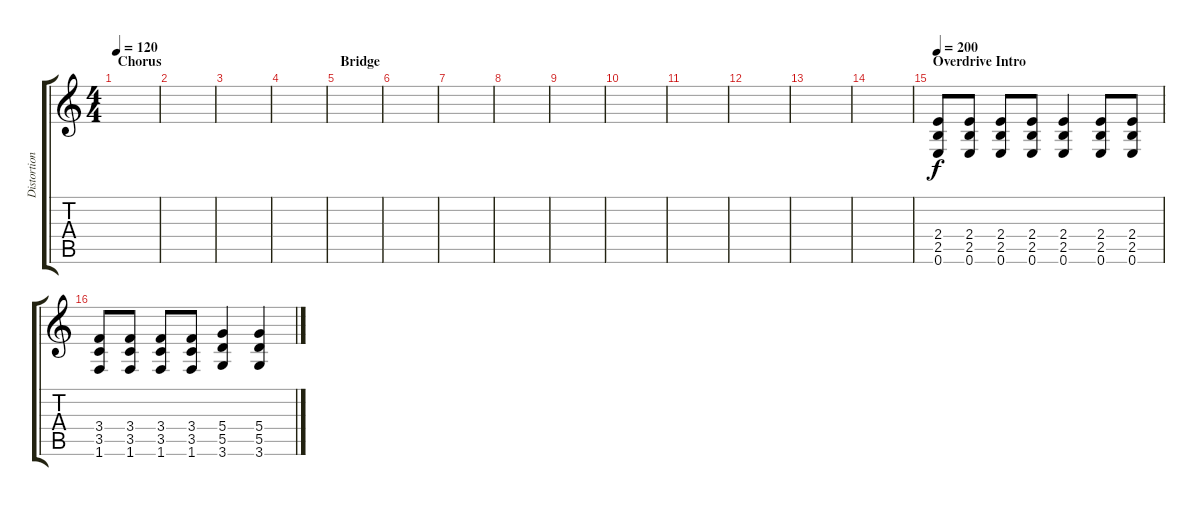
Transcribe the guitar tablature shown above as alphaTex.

\track ("Distortion Guitar" "Distortion") {instrument overdrivenguitar}
\staff {score tabs}
\tuning (E4 B3 G3 D3 A2 E2) {hide}
\ts (4 4)
\section ("" "Chorus")
\tempo 120
\clef g2
\ks c
|
|
|
|
\section ("" "Bridge")
|
|
|
|
|
|
|
|
|
|
\section ("" "Overdrive Intro")
\tempo 200
(2.4 2.5 0.6).8 (2.4 2.5 0.6).8 (2.4 2.5 0.6).8 (2.4 2.5 0.6).8 (2.4 2.5 0.6).4 (2.4 2.5 0.6).8 (2.4 2.5 0.6).8 |
(3.4 3.5 1.6).8 (3.4 3.5 1.6).8 (3.4 3.5 1.6).8 (3.4 3.5 1.6).8 (5.4 5.5 3.6).4 (5.4 5.5 3.6).4
